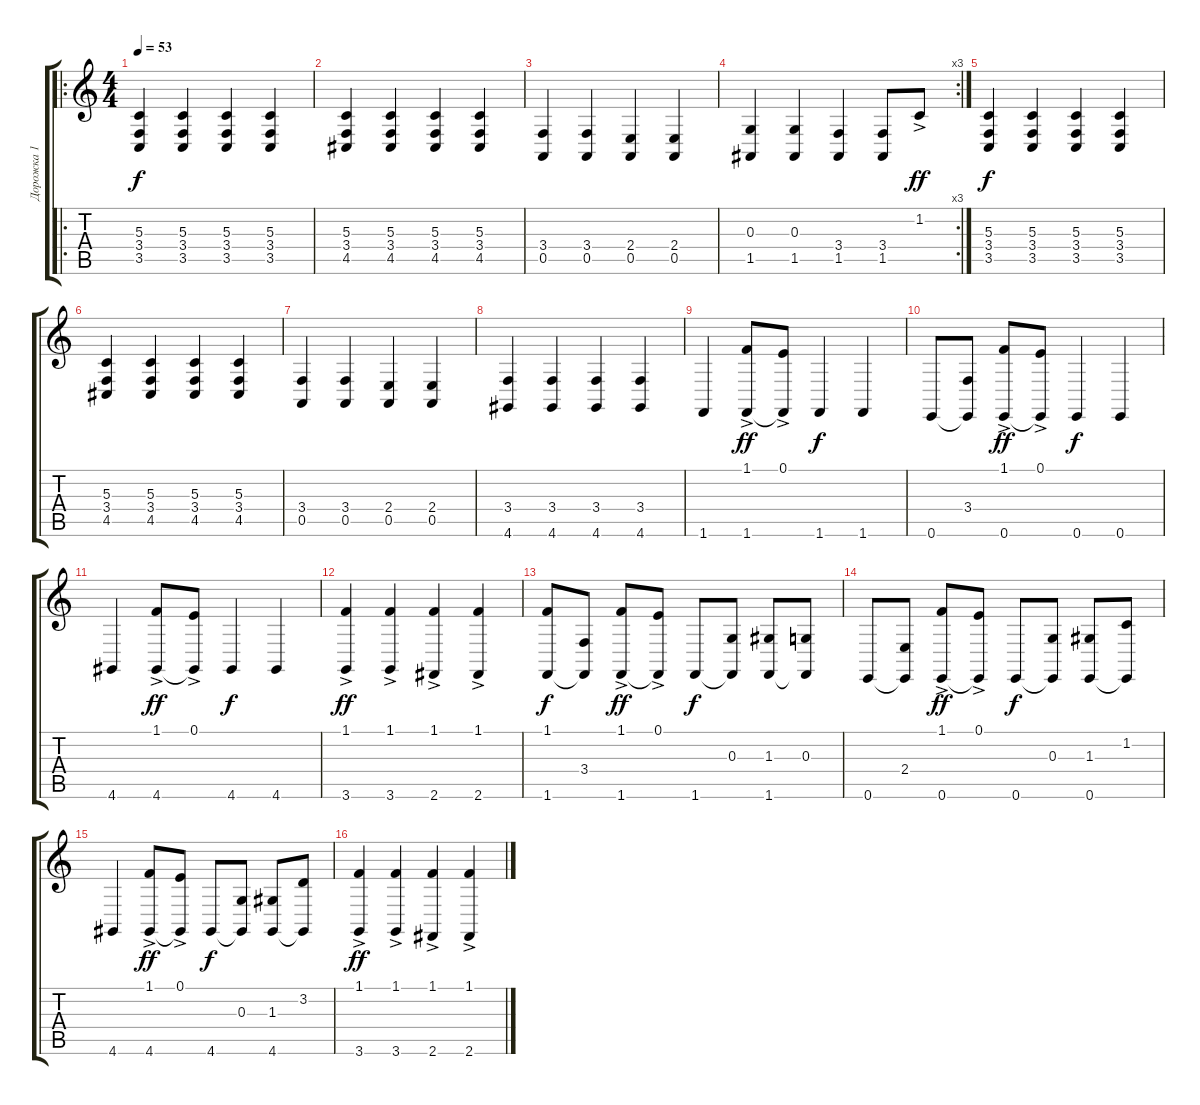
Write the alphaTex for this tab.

\track ("Дорожка 1" "Дорожка 1") {instrument acousticgrandpiano}
\staff {score tabs}
\tuning (E4 B3 G3 D3 A2 E2) {hide}
\ro
\ts (4 4)
\tempo 53
\clef g2
\ks c
(5.3 3.4 3.5).4{dy f} (5.3 3.4 3.5).4 (5.3 3.4 3.5).4 (5.3 3.4 3.5).4 |
(5.3 3.4 4.5).4 (5.3 3.4 4.5).4 (5.3 3.4 4.5).4 (5.3 3.4 4.5).4 |
(3.4 0.5).4 (3.4 0.5).4 (2.4 0.5).4 (2.4 0.5).4 |
\rc 3
(0.3 1.5).4 (0.3 1.5).4 (3.4 1.5).4 (3.4 1.5).8 1.2{ac}.8{dy ff} |
(5.3 3.4 3.5).4{dy f} (5.3 3.4 3.5).4 (5.3 3.4 3.5).4 (5.3 3.4 3.5).4 |
(5.3 3.4 4.5).4 (5.3 3.4 4.5).4 (5.3 3.4 4.5).4 (5.3 3.4 4.5).4 |
(3.4 0.5).4 (3.4 0.5).4 (2.4 0.5).4 (2.4 0.5).4 |
(3.4 4.6).4 (3.4 4.6).4 (3.4 4.6).4 (3.4 4.6).4 |
1.6.4 (1.1{ac} 1.6).8{dy ff} (0.1{ac} 1.6{t}).8 1.6.4{dy f} 1.6.4 |
0.6.8 (3.4 0.6{t}).8 (1.1{ac} 0.6).8{dy ff} (0.1{ac} 0.6{t}).8 0.6.4{dy f} 0.6.4 |
4.6.4 (1.1{ac} 4.6).8{dy ff} (0.1{ac} 4.6{t}).8 4.6.4{dy f} 4.6.4 |
(1.1{ac} 3.6).4{dy ff} (1.1{ac} 3.6).4 (1.1{ac} 2.6).4 (1.1{ac} 2.6).4 |
(1.1 1.6).8{dy f} (3.4 1.6{t}).8 (1.1{ac} 1.6).8{dy ff} (0.1{ac} 1.6{t}).8 1.6.8{dy f} (0.3 1.6{t}).8 (1.3 1.6).8 (0.3 1.6{t}).8 |
0.6.8 (2.4 0.6{t}).8 (1.1{ac} 0.6).8{dy ff} (0.1{ac} 0.6{t}).8 0.6.8{dy f} (0.3 0.6{t}).8 (1.3 0.6).8 (1.2 0.6{t}).8 |
4.6.4 (1.1{ac} 4.6).8{dy ff} (0.1{ac} 4.6{t}).8 4.6.8{dy f} (0.3 4.6{t}).8 (1.3 4.6).8 (3.2 4.6{t}).8 |
(1.1{ac} 3.6).4{dy ff} (1.1{ac} 3.6).4 (1.1{ac} 2.6).4 (1.1{ac} 2.6).4
